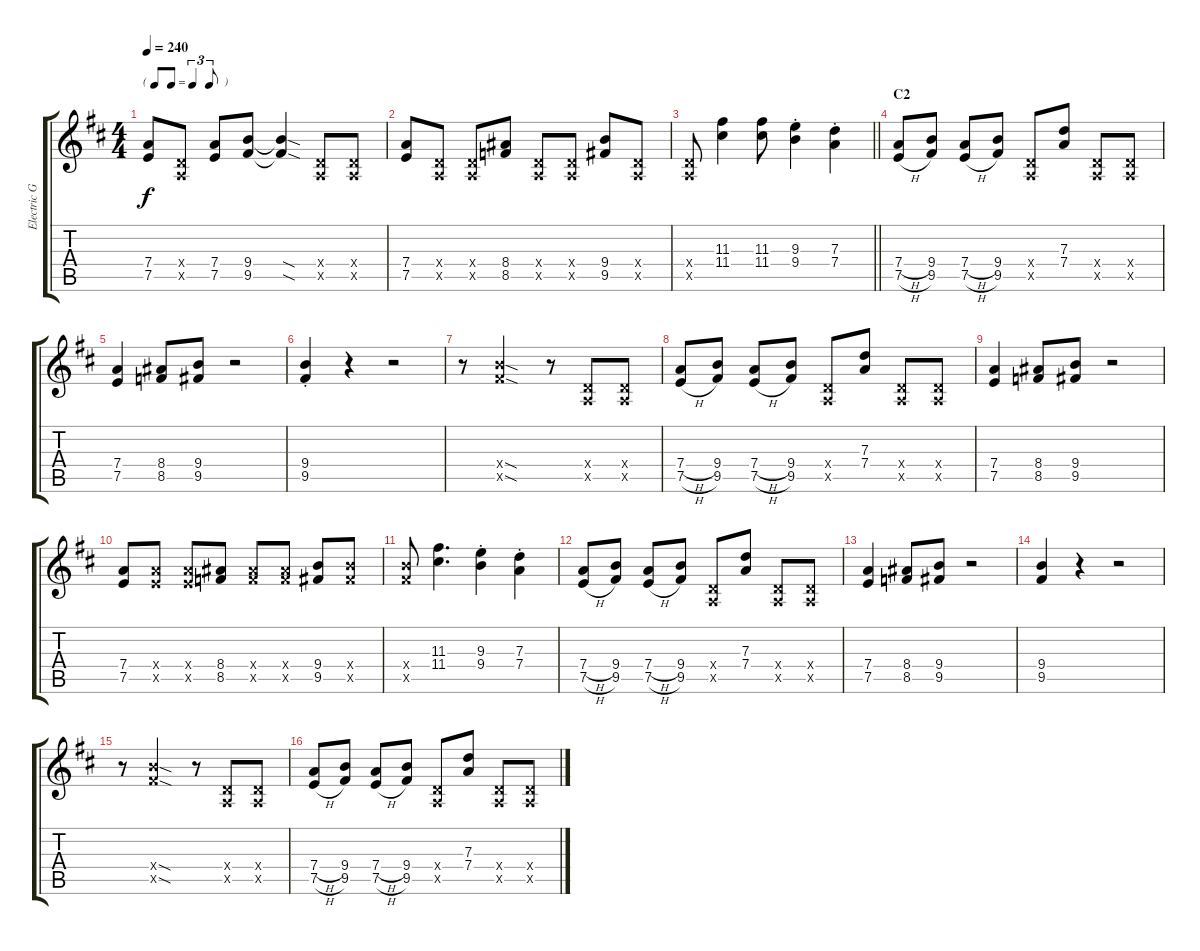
\track ("Electric Guitar II" "Electric G") {instrument distortionguitar}
\staff {score tabs}
\tuning (E4 B3 G3 D3 A2 E2) {hide}
\ts (4 4)
\tf triplet8th
\tempo 240
\clef g2
\ks d
(7.4 7.5).8{dy f} (0.4{x} 0.5{x}).8 (7.4 7.5).8 (9.4 9.5).8 (9.4{sod t} 9.5{sod t}).4 (0.4{x} 0.5{x}).8 (0.4{x} 0.5{x}).8 |
(7.4 7.5).8 (0.4{x} 0.5{x}).8 (0.4{x} 0.5{x}).8 (8.4 8.5).8 (0.4{x} 0.5{x}).8 (0.4{x} 0.5{x}).8 (9.4 9.5).8 (0.4{x} 0.5{x}).8 |
\barLineRight lightlight
(0.4{x} 0.5{x}).8 (11.3 11.4).4 (11.3 11.4).8 (9.3{st} 9.4).4 (7.3{st} 7.4).4 |
\section ("" "C2")
(7.4{h} 7.5{h}).8 (9.4 9.5).8 (7.4{h} 7.5{h}).8 (9.4 9.5).8 (0.4{x} 0.5{x}).8 (7.3 7.4).8 (0.4{x} 0.5{x}).8 (0.4{x} 0.5{x}).8 |
(7.4 7.5).4 (8.4 8.5).8 (9.4 9.5).8 r.2 |
(9.4{st} 9.5{st}).4 r.4 r.2 |
r.8 (9.4{sod x} 9.5{sod x}).2 r.8 (0.4{x} 0.5{x}).8 (0.4{x} 0.5{x}).8 |
(7.4{h} 7.5{h}).8 (9.4 9.5).8 (7.4{h} 7.5{h}).8 (9.4 9.5).8 (0.4{x} 0.5{x}).8 (7.3 7.4).8 (0.4{x} 0.5{x}).8 (0.4{x} 0.5{x}).8 |
(7.4 7.5).4 (8.4 8.5).8 (9.4 9.5).8 r.2 |
(7.4 7.5).8 (7.4{x} 7.5{x}).8 (7.4{x} 7.5{x}).8 (8.4 8.5).8 (8.4{x} 8.5{x}).8 (8.4{x} 8.5{x}).8 (9.4 9.5).8 (9.4{x} 9.5{x}).8 |
(9.4{x} 9.5{x}).8 (11.3 11.4).4{d} (9.3{st} 9.4{st}).4 (7.3{st} 7.4{st}).4 |
(7.4{h} 7.5{h}).8 (9.4 9.5).8 (7.4{h} 7.5{h}).8 (9.4 9.5).8 (0.4{x} 0.5{x}).8 (7.3 7.4).8 (0.4{x} 0.5{x}).8 (0.4{x} 0.5{x}).8 |
(7.4 7.5).4 (8.4 8.5).8 (9.4 9.5).8 r.2 |
(9.4 9.5).4 r.4 r.2 |
r.8 (9.4{sod x} 9.5{sod x}).2 r.8 (0.4{x} 0.5{x}).8 (0.4{x} 0.5{x}).8 |
(7.4{h} 7.5{h}).8 (9.4 9.5).8 (7.4{h} 7.5{h}).8 (9.4 9.5).8 (0.4{x} 0.5{x}).8 (7.3 7.4).8 (0.4{x} 0.5{x}).8 (0.4{x} 0.5{x}).8
